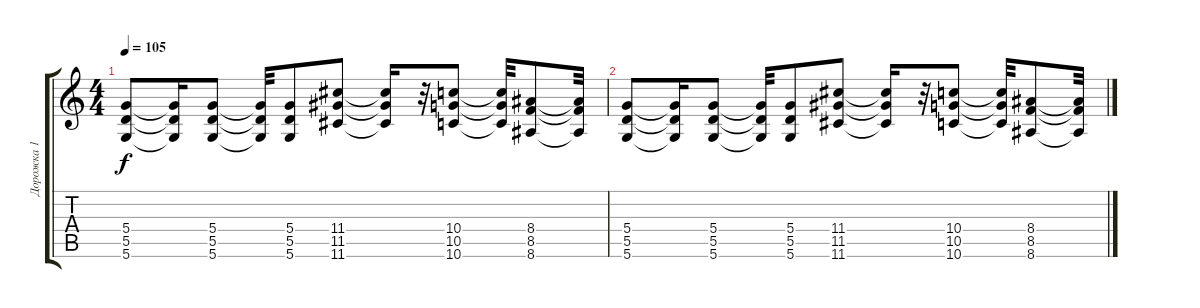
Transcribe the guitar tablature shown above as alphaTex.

\track ("Дорожка 1" "Дорожка 1") {instrument distortionguitar}
\staff {score tabs}
\tuning (E4 B3 G3 D3 A2 D2) {hide}
\ts (4 4)
\tempo 105
\clef g2
\ks c
(5.4 5.5 5.6).8{dy f} (5.4{t} 5.5{t} 5.6{t}).16 (5.4 5.5 5.6).8 (5.4{t} 5.5{t} 5.6{t}).32 (5.4 5.5 5.6).8 (11.4 11.5 11.6).8 (11.4{t} 11.5{t} 11.6{t}).16 r.32 (10.4 10.5 10.6).8 (10.4{t} 10.5{t} 10.6{t}).32 (8.4 8.5 8.6).8 (8.4{t} 8.5{t} 8.6{t}).32 |
(5.4 5.5 5.6).8 (5.4{t} 5.5{t} 5.6{t}).16 (5.4 5.5 5.6).8 (5.4{t} 5.5{t} 5.6{t}).32 (5.4 5.5 5.6).8 (11.4 11.5 11.6).8 (11.4{t} 11.5{t} 11.6{t}).16 r.32 (10.4 10.5 10.6).8 (10.4{t} 10.5{t} 10.6{t}).32 (8.4 8.5 8.6).8 (8.4{t} 8.5{t} 8.6{t}).32
